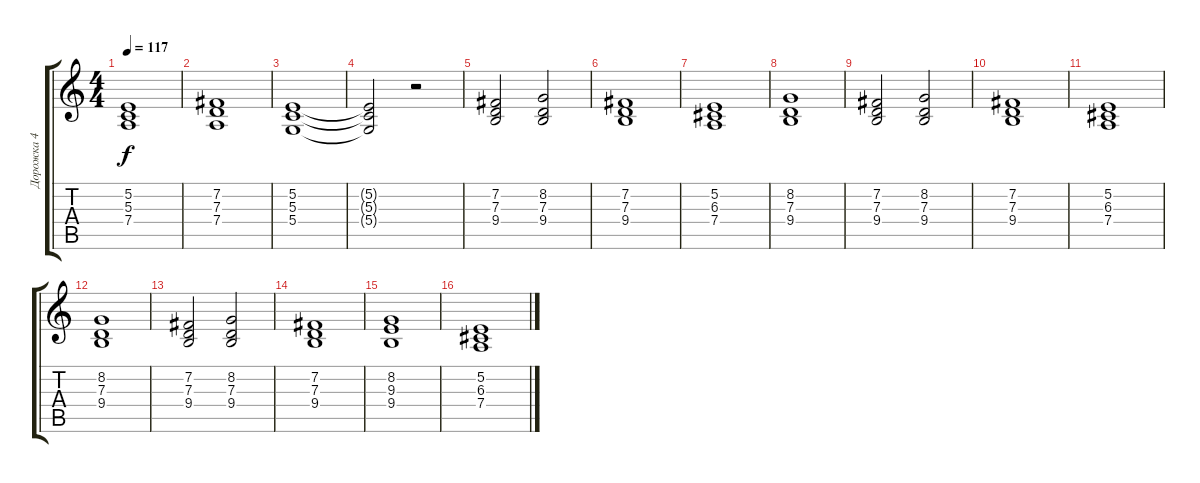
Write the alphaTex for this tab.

\track ("Дорожка 4" "Дорожка 4") {instrument pad2warm}
\staff {score tabs}
\tuning (E4 B3 G3 D3 A2 E2) {hide}
\ts (4 4)
\tempo 117
\clef g2
\ks c
(5.2 5.3 7.4).1{dy f} |
(7.2 7.3 7.4).1 |
(5.2 5.3 5.4).1 |
(5.2{t} 5.3{t} 5.4{t}).2 r.2 |
(7.2 7.3 9.4).2 (8.2 7.3 9.4).2 |
(7.2 7.3 9.4).1 |
(5.2 6.3 7.4).1 |
(8.2 7.3 9.4).1 |
(7.2 7.3 9.4).2 (8.2 7.3 9.4).2 |
(7.2 7.3 9.4).1 |
(5.2 6.3 7.4).1 |
(8.2 7.3 9.4).1 |
(7.2 7.3 9.4).2 (8.2 7.3 9.4).2 |
(7.2 7.3 9.4).1 |
(8.2 9.3 9.4).1 |
(5.2 6.3 7.4).1
